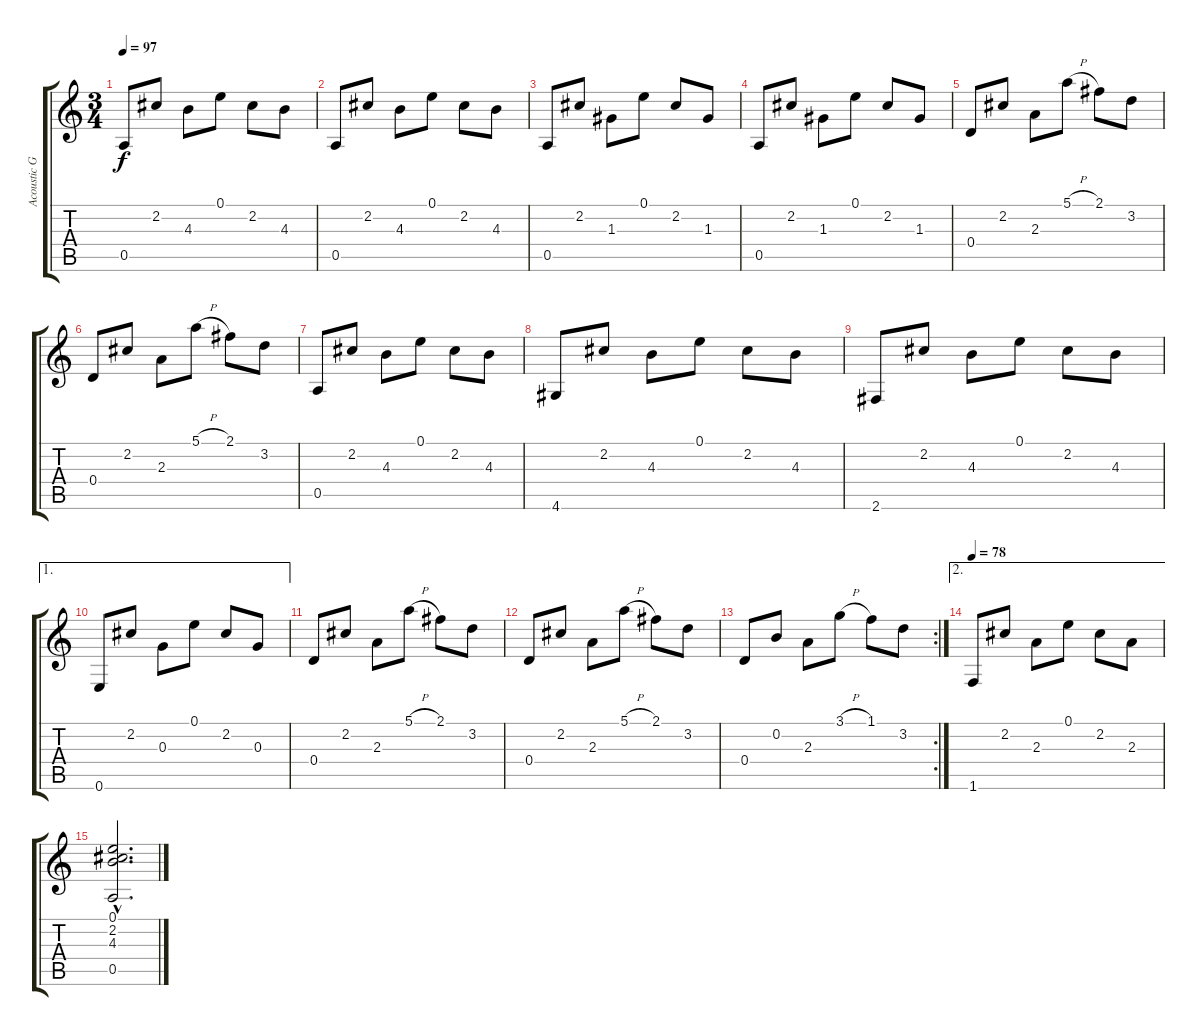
\track ("Acoustic Guitar" "Acoustic G") {instrument acousticguitarnylon}
\staff {score tabs}
\tuning (E4 B3 G3 D3 A2 E2) {hide}
\ts (3 4)
\tempo 97
\clef g2
\ks c
0.5.8{dy f instrument acousticguitarnylon} 2.2.8 4.3.8 0.1.8 2.2.8 4.3.8 |
0.5.8 2.2.8 4.3.8 0.1.8 2.2.8 4.3.8 |
0.5.8 2.2.8 1.3.8 0.1.8 2.2.8 1.3.8 |
0.5.8 2.2.8 1.3.8 0.1.8 2.2.8 1.3.8 |
0.4.8 2.2.8 2.3.8 5.1{h}.8 2.1.8 3.2.8 |
0.4.8 2.2.8 2.3.8 5.1{h}.8 2.1.8 3.2.8 |
0.5.8 2.2.8 4.3.8 0.1.8 2.2.8 4.3.8 |
4.6.8 2.2.8 4.3.8 0.1.8 2.2.8 4.3.8 |
2.6.8 2.2.8 4.3.8 0.1.8 2.2.8 4.3.8 |
\ae 1
0.6.8 2.2.8 0.3.8 0.1.8 2.2.8 0.3.8 |
0.4.8 2.2.8 2.3.8 5.1{h}.8 2.1.8 3.2.8 |
0.4.8 2.2.8 2.3.8 5.1{h}.8 2.1.8 3.2.8 |
\rc 2
0.4.8 0.2.8 2.3.8 3.1{h}.8 1.1.8 3.2.8 |
\ae 2
\tempo 78
1.6.8 2.2.8 2.3.8 0.1.8 2.2.8 2.3.8 |
(0.1{hac} 2.2{hac} 4.3{hac} 0.5{hac}).2{d}
